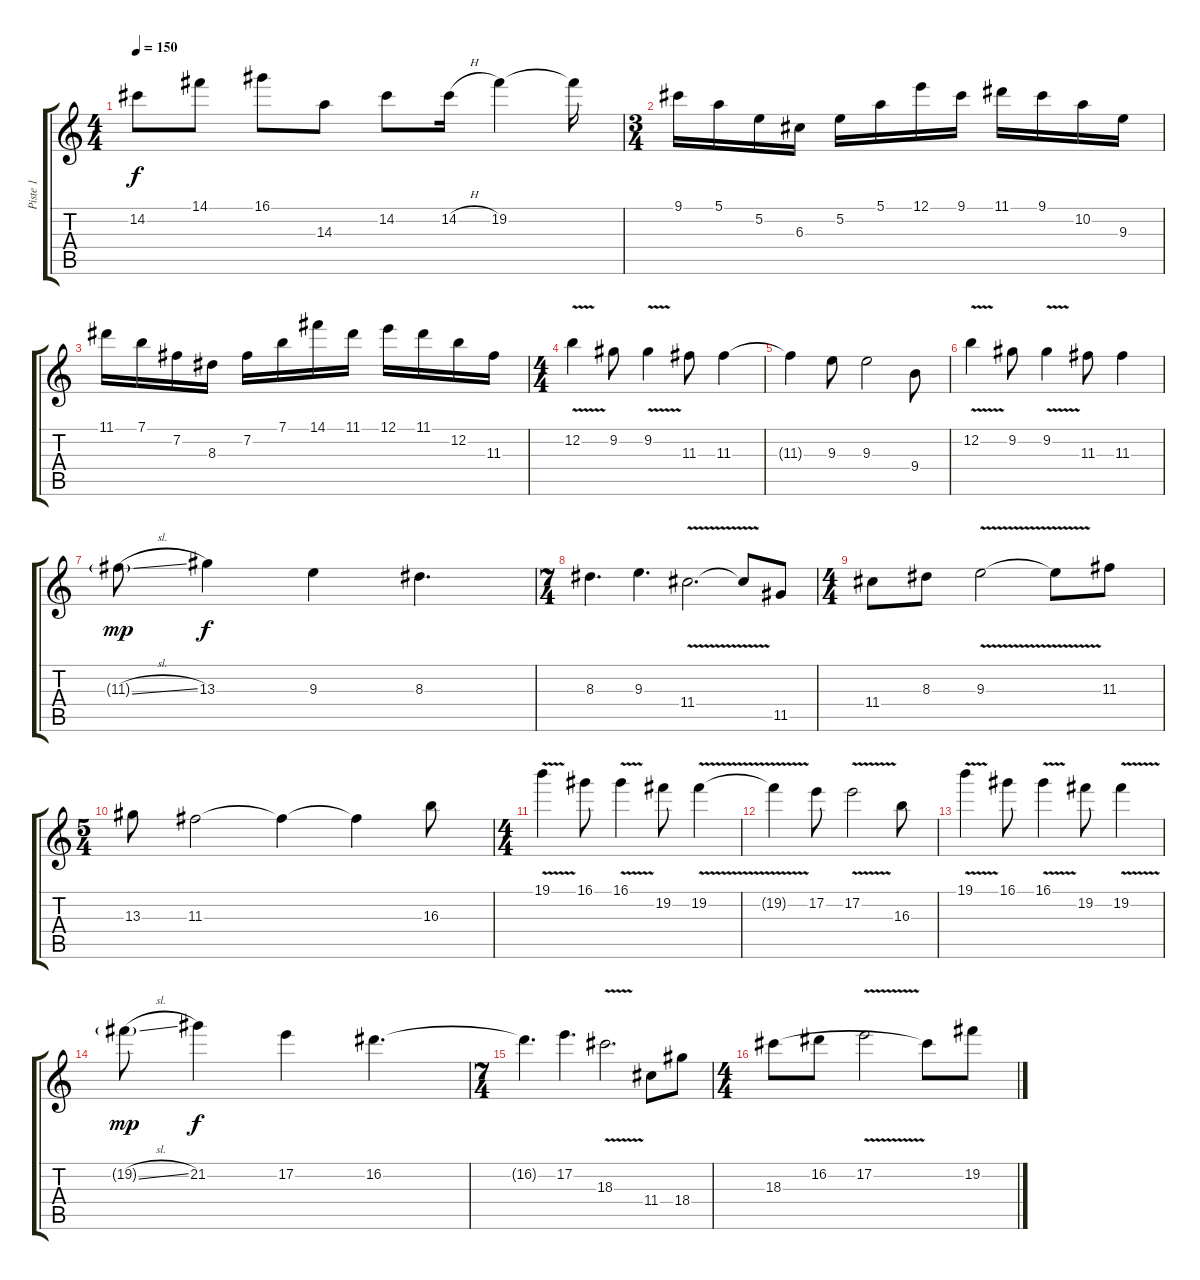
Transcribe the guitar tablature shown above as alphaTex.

\track ("Piste 1" "Piste 1") {instrument overdrivenguitar}
\staff {score tabs}
\tuning (E4 B3 G3 D3 A2 E2) {hide}
\ts (4 4)
\tempo 150
\clef g2
\ks c
14.2.8{dy f} 14.1.8 16.1.8 14.3.8 14.2.8 14.2{h}.16 19.2.4 19.2{t}.16 |
\ts (3 4)
9.1.16 5.1.16 5.2.16 6.3.16 5.2.16 5.1.16 12.1.16 9.1.16 11.1.16 9.1.16 10.2.16 9.3.16 |
11.1.16 7.1.16 7.2.16 8.3.16 7.2.16 7.1.16 14.1.16 11.1.16 12.1.16 11.1.16 12.2.16 11.3.16 |
\ts (4 4)
12.2{v}.4 9.2.8 9.2{v}.4 11.3.8 11.3.4 |
11.3{t}.4 9.3.8 9.3.2 9.4.8 |
12.2{v}.4 9.2.8 9.2{v}.4 11.3.8 11.3.4 |
11.3{sl g}.8{dy mp} 13.3.4{dy f} 9.3.4 8.3.4{d} |
\ts (7 4)
8.3.4{d} 9.3.4{d} 11.4{v}.2{d} 11.4{t}.8 11.5.8 |
\ts (4 4)
11.4.8 8.3.8 9.3{v}.2 9.3{t}.8 11.3.8 |
\ts (5 4)
13.3.8 11.3.2 11.3{t}.4 11.3{t}.4 16.3.8 |
\ts (4 4)
19.1{v}.4 16.1.8 16.1{v}.4 19.2.8 19.2{v}.4 |
19.2{t}.4 17.2.8 17.2{v}.2 16.3.8 |
19.1{v}.4 16.1.8 16.1{v}.4 19.2.8 19.2{v}.4 |
19.2{sl g}.8{dy mp} 21.2.4{dy f} 17.2.4 16.2.4{d} |
\ts (7 4)
16.2{t}.4{d} 17.2.4{d} 18.3{v}.2{d} 11.4.8 18.4.8 |
\ts (4 4)
18.3.8 16.2.8 17.2{v}.2 18.3{t}.8 19.2.8
